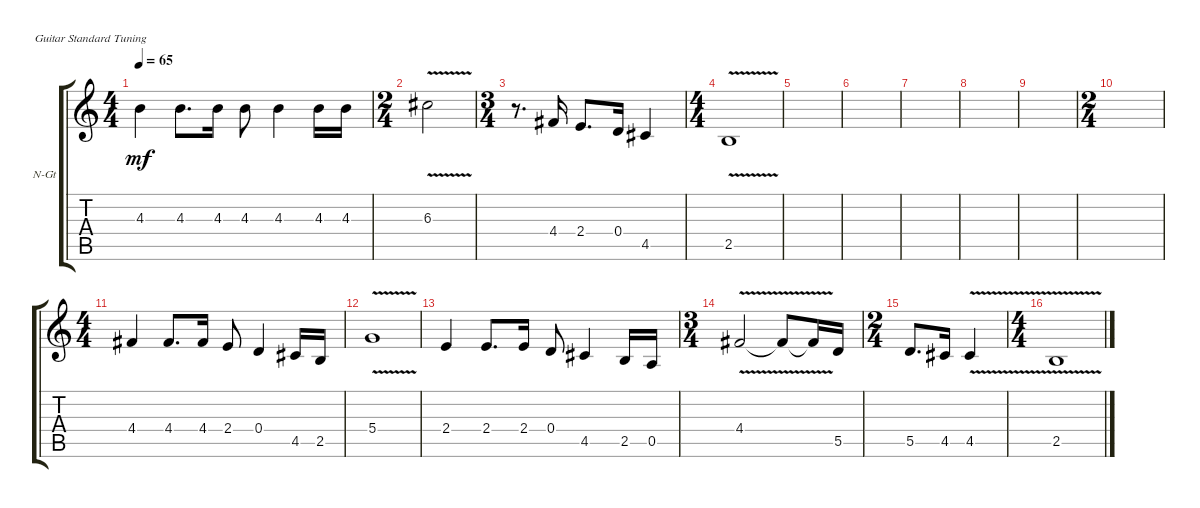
\defaultSystemsLayout 4
\bracketExtendMode groupsimilarinstruments
\firstSystemTrackNameOrientation horizontal
\otherSystemsTrackNameOrientation horizontal
\track ("Nylon Guitar" "N-Gt") {instrument acousticguitarnylon}
\staff {score tabs}
\tuning (E4 B3 G3 D3 A2 E2)
\ts (4 4)
\tempo 65
\clef g2
\scale
0.208191
\ks c
4.3.4{dy mf} 4.3.8{d} 4.3.16 4.3.8 4.3.4 4.3.16 4.3.16 |
\ts (2 4)
\scale
0.395904 6.3{v}.2 |
\ts (3 4)
\scale
0.395904 r.8{d} 4.4.16 2.4.8{d} 0.4.16 4.5.4 |
\ts (4 4)
\scale
0.395904 2.5{v}.1 |
\scale
0.208191 |
\scale
0.333333 |
\scale
0.333333 |
\scale
0.333333 |
\scale
0.208191 |
\ts (2 4)
\scale
0.395904 |
\ts (4 4)
\scale
0.395904 4.4.4 4.4.8{d} 4.4.16 2.4.8 0.4.4 4.5.16 2.5.16 |
\scale
0.333333 5.4{v}.1 |
\scale
0.333333 2.4.4 2.4.8{d} 2.4.16 0.4.8 4.5.4 2.5.16 0.5.16 |
\ts (3 4)
\scale
0.333333 4.4{v}.2 4.4{v t}.8 4.4{t}.16 5.5.16 |
\ts (2 4)
\scale
0.395904 5.5.8{d} 4.5.16 4.5{v}.4 |
\ts (4 4)
\scale
0.395904 2.5{v}.1
